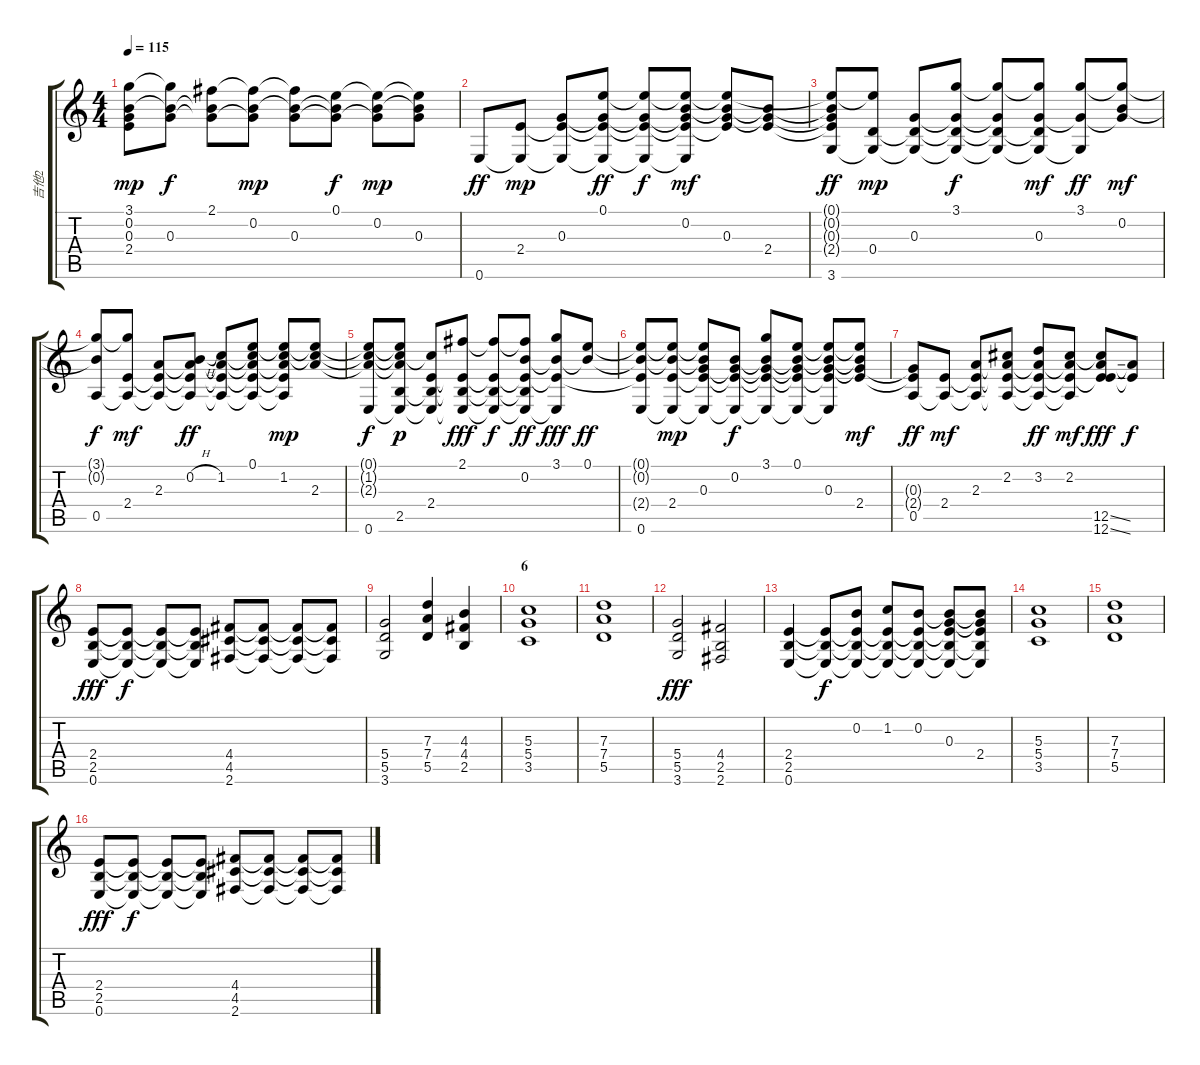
\track ("吉他2" "吉他2") {instrument distortionguitar}
\staff {score tabs}
\tuning (E4 B3 G3 D3 A2 E2) {hide}
\ts (4 4)
\tempo 115
\clef g2
\ks c
(3.1{t} 0.2 0.3{t} 2.4{t}).8{dy mp} (3.1{t} 0.2{t} 0.3).8{dy f} (2.1 0.2{t} 0.3{t}).8 (2.1{t} 0.2 0.3{t}).8{dy mp} (2.1{t} 0.2{t} 0.3).8 (0.1 0.2{t} 0.3{t}).8{dy f} (0.1{t} 0.2 0.3{t}).8{dy mp} (0.1{t} 0.2{t} 0.3).8 |
0.6.8{dy ff instrument electricguitarclean} (2.4 0.6{t}).8{dy mp} (0.3 2.4{t} 0.6{t}).8 (0.1 0.3{t} 2.4{t} 0.6{t}).8{dy ff} (0.1{t} 0.3{t} 2.4{t} 0.6{t}).8{dy f} (0.1{t} 0.2 0.3{t} 2.4{t} 0.6{t}).8{dy mf} (0.1{t} 0.2{t} 0.3 2.4{t}).8 (0.2{t} 0.3{t} 2.4).8 |
(0.1{t} 0.2{t} 0.3{t} 2.4{t} 3.6).8{dy ff} (0.1{t} 0.4 3.6{t}).8{dy mp} (0.3 0.4{t} 3.6{t}).8 (3.1 0.3{t} 0.4{t} 3.6{t}).8{dy f} (3.1{t} 0.3{t} 0.4{t} 3.6{t}).8 (3.1{t} 0.3 0.4{t} 3.6{t}).8{dy mf} (3.1 0.3{t} 3.6{t}).8{dy ff} (3.1{t} 0.2 0.3{t}).8{dy mf} |
(3.1{t} 0.2{t} 0.5).8{dy f} (3.1{t} 2.4 0.5{t}).8{dy mf} (2.3 2.4{t} 0.5{t}).8 (0.2{h} 2.3{t} 2.4{t} 0.5{t}).8{dy ff} (1.2 2.3{t} 2.4{t} 0.5{t}).8 (0.1 1.2{t} 2.3{t} 2.4{t} 0.5{t}).8 (0.1{t} 1.2 2.3{t} 2.4{t} 0.5{t}).8{dy mp} (0.1{t} 1.2{t} 2.3).8 |
(0.1{t} 1.2{t} 2.3{t} 0.6).8{dy f} (0.1{t} 1.2{t} 2.3{t} 2.5 0.6{t}).8{dy p} (1.2{t} 2.4 2.5{t} 0.6{t}).8 (2.1 2.4{t} 2.5{t} 0.6{t}).8{dy fff} (2.1{t} 2.4{t} 2.5{t} 0.6{t}).8{dy f} (2.1{t} 0.2 2.4{t} 2.5{t} 0.6{t}).8{dy ff} (3.1 0.2{t} 2.4{t} 0.6{t}).8{dy fff} (0.1 0.2{t}).8{dy ff} |
(0.1{t} 0.2{t} 2.4{t} 0.6).8{instrument electricguitarclean} (0.1{t} 0.2{t} 2.4 0.6{t}).8{dy mp} (0.1{t} 0.2{t} 0.3 2.4{t} 0.6{t}).8 (0.2 0.3{t} 2.4{t} 0.6{t}).8{dy f} (3.1 0.2{t} 0.3{t} 2.4{t} 0.6{t}).8 (0.1 0.2{t} 0.3{t} 2.4{t} 0.6{t}).8 (0.1{t} 0.2{t} 0.3 2.4{t} 0.6{t}).8 (0.1{t} 0.2{t} 0.3{t} 2.4).8{dy mf} |
(0.3{t} 2.4{t} 0.5).8{dy ff} (2.4 0.5{t}).8{dy mf} (2.3 2.4{t} 0.5{t}).8 (2.2 2.3{t} 2.4{t} 0.5{t}).8 (3.2 2.3{t} 2.4{t} 0.5{t}).8{dy ff} (2.2 2.3{t} 2.4{t} 0.5{t}).8{dy mf} (2.2{t} 2.4{t} 12.5{ss} 12.6{ss}).8{dy fff instrument distortionguitar} (12.5{t} 12.6{t}).8{dy f} |
(2.4 2.5 0.6).8{dy fff instrument distortionguitar} (2.4{t} 2.5{t} 0.6{t}).8{dy f} (2.4{t} 2.5{t} 0.6{t}).8 (2.4{t} 2.5{t} 0.6{t}).8 (4.4 4.5 2.6).8 (4.4{t} 4.5{t} 2.6{t}).8 (4.4{t} 4.5{t} 2.6{t}).8 (4.4{t} 4.5{t} 2.6{t}).8 |
(5.4 5.5 3.6).2 (7.3 7.4 5.5).4 (4.3 4.4 2.5).4 |
\section ("" "6")
(5.3 5.4 3.5).1 |
(7.3 7.4 5.5).1 |
(5.4 5.5 3.6).2{dy fff} (4.4 2.5 2.6).2 |
(2.4 2.5 0.6).4 (2.4{t} 2.5{t} 0.6{t}).8{dy f} (0.2 2.4{t} 2.5{t} 0.6{t}).8 (1.2 2.4{t} 2.5{t} 0.6{t}).8 (0.2 2.4{t} 2.5{t} 0.6{t}).8 (0.2{t} 0.3 2.4{t} 2.5{t} 0.6{t}).8 (0.2{t} 0.3{t} 2.4 2.5{t} 0.6{t}).8 |
(5.3 5.4 3.5).1 |
(7.3 7.4 5.5).1 |
(2.4 2.5 0.6).8{dy fff instrument distortionguitar} (2.4{t} 2.5{t} 0.6{t}).8{dy f} (2.4{t} 2.5{t} 0.6{t}).8 (2.4{t} 2.5{t} 0.6{t}).8 (4.4 4.5 2.6).8 (4.4{t} 4.5{t} 2.6{t}).8 (4.4{t} 4.5{t} 2.6{t}).8 (4.4{t} 4.5{t} 2.6{t}).8
